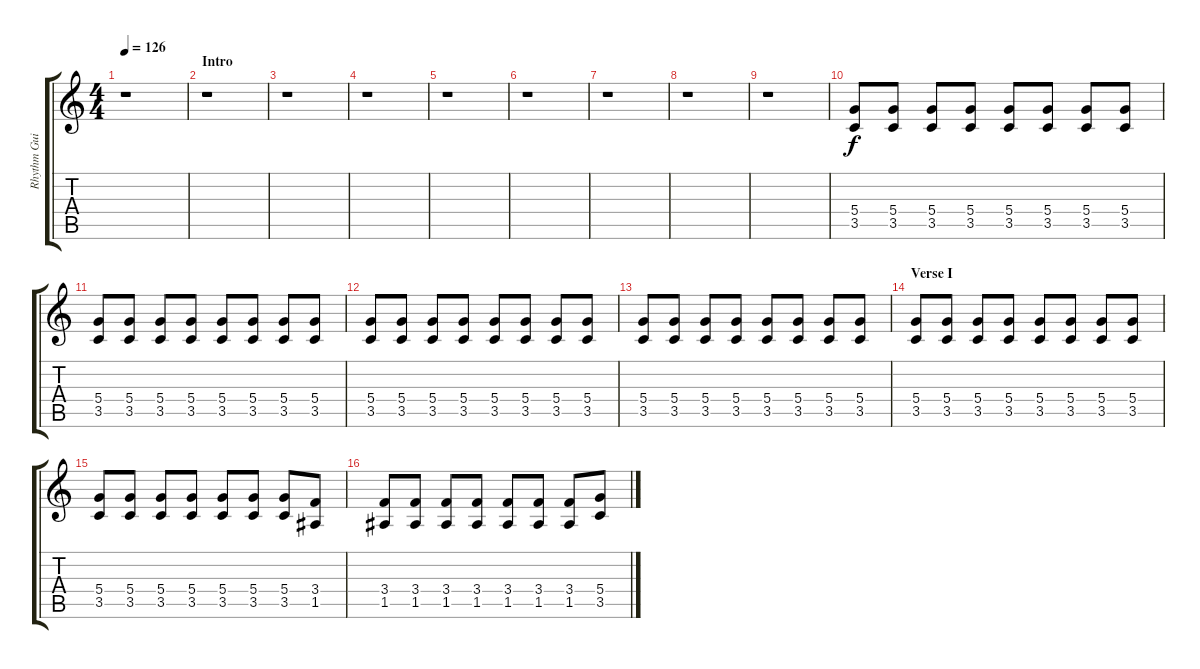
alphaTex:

\track ("Rhythm Guitar" "Rhythm Gui") {instrument electricguitarmuted}
\staff {score tabs}
\tuning (E4 B3 G3 D3 A2 E2) {hide}
\ts (4 4)
\tempo 126
\clef g2
\ks c
r.1{dy f instrument electricguitarmuted} |
\section ("" "Intro")
r.1 |
r.1 |
r.1 |
r.1 |
r.1 |
r.1 |
r.1 |
r.1 |
(5.4 3.5).8 (5.4 3.5).8 (5.4 3.5).8 (5.4 3.5).8 (5.4 3.5).8 (5.4 3.5).8 (5.4 3.5).8 (5.4 3.5).8 |
(5.4 3.5).8 (5.4 3.5).8 (5.4 3.5).8 (5.4 3.5).8 (5.4 3.5).8 (5.4 3.5).8 (5.4 3.5).8 (5.4 3.5).8 |
(5.4 3.5).8 (5.4 3.5).8 (5.4 3.5).8 (5.4 3.5).8 (5.4 3.5).8 (5.4 3.5).8 (5.4 3.5).8 (5.4 3.5).8 |
(5.4 3.5).8 (5.4 3.5).8 (5.4 3.5).8 (5.4 3.5).8 (5.4 3.5).8 (5.4 3.5).8 (5.4 3.5).8 (5.4 3.5).8 |
\section ("" "Verse I")
(5.4 3.5).8 (5.4 3.5).8 (5.4 3.5).8 (5.4 3.5).8 (5.4 3.5).8 (5.4 3.5).8 (5.4 3.5).8 (5.4 3.5).8 |
(5.4 3.5).8 (5.4 3.5).8 (5.4 3.5).8 (5.4 3.5).8 (5.4 3.5).8 (5.4 3.5).8 (5.4 3.5).8 (3.4 1.5).8 |
(3.4 1.5).8 (3.4 1.5).8 (3.4 1.5).8 (3.4 1.5).8 (3.4 1.5).8 (3.4 1.5).8 (3.4 1.5).8 (5.4 3.5).8
